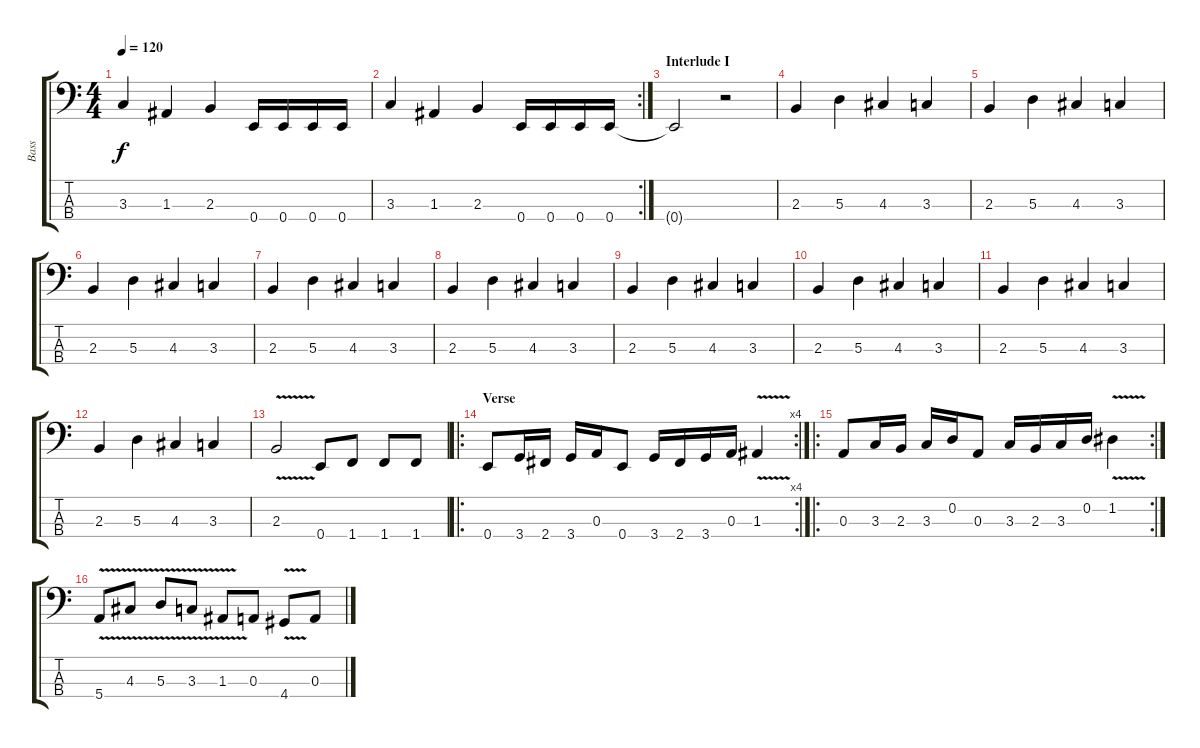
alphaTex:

\track ("Bass" "Bass") {instrument electricbassfinger}
\staff {score tabs}
\tuning (G2 D2 A1 E1) {hide}
\ts (4 4)
\tempo 120
\clef f4
\ks c
3.3.4{dy f} 1.3.4 2.3.4 0.4.16 0.4.16 0.4.16 0.4.16 |
\rc 2
3.3.4 1.3.4 2.3.4 0.4.16 0.4.16 0.4.16 0.4.16 |
\section ("" "Interlude I")
0.4{t}.2 r.2 |
2.3.4 5.3.4 4.3.4 3.3.4 |
2.3.4 5.3.4 4.3.4 3.3.4 |
2.3.4 5.3.4 4.3.4 3.3.4 |
2.3.4 5.3.4 4.3.4 3.3.4 |
2.3.4 5.3.4 4.3.4 3.3.4 |
2.3.4 5.3.4 4.3.4 3.3.4 |
2.3.4 5.3.4 4.3.4 3.3.4 |
2.3.4 5.3.4 4.3.4 3.3.4 |
2.3.4 5.3.4 4.3.4 3.3.4 |
2.3{v}.2 0.4.8 1.4.8 1.4.8 1.4.8 |
\ro
\rc 4
\section ("" "Verse")
0.4.8 3.4.16 2.4.16 3.4.16 0.3.16 0.4.8 3.4.16 2.4.16 3.4.16 0.3.16 1.3{v}.4 |
\ro
\rc 2
0.3.8 3.3.16 2.3.16 3.3.16 0.2.16 0.3.8 3.3.16 2.3.16 3.3.16 0.2.16 1.2{v}.4 |
5.4{v}.8 4.3{v}.8 5.3{v}.8 3.3{v}.8 1.3{v}.8 0.3.8 4.4{v}.8 0.3.8
